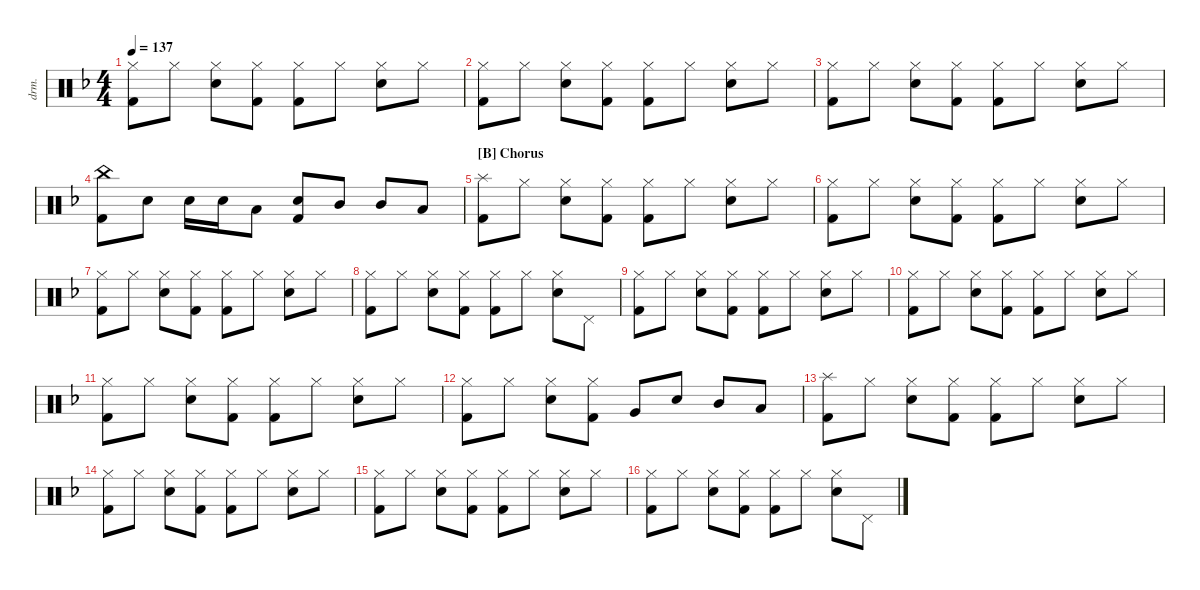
\defaultSystemsLayout 4
\hideDynamics
\bracketExtendMode nobrackets
\track ("Drumkit" "drm.") {defaultSystemsLayout 4 instrument percussion}
\staff {score}
\articulation defaults
\ts (4 4)
\tempo 137
\clef neutral
\ks f
("Kick (hit) 2"{acc forcenatural} "Hi-Hat (closed)"{acc forcenatural}).8{dy mf beam Down} "Hi-Hat (closed)"{acc forcenatural}.8{beam Down} ("Hi-Hat (closed)"{acc forcenatural} "Snare (hit) 2"{acc forcenatural}).8{beam Down} ("Hi-Hat (closed)"{acc forcenatural} "Kick (hit) 2"{acc forcenatural}).8{beam Down} ("Hi-Hat (closed)"{acc forcenatural} "Kick (hit) 2"{acc forcenatural}).8{beam Down} "Hi-Hat (closed)"{acc forcenatural}.8{beam Down} ("Hi-Hat (closed)"{acc forcenatural} "Snare (hit) 2"{acc forcenatural}).8{beam Down} "Hi-Hat (closed)"{acc forcenatural}.8{beam Down} |
("Kick (hit) 2"{acc forcenatural} "Hi-Hat (closed)"{acc forcenatural}).8{beam Down} "Hi-Hat (closed)"{acc forcenatural}.8{beam Down} ("Hi-Hat (closed)"{acc forcenatural} "Snare (hit) 2"{acc forcenatural}).8{beam Down} ("Hi-Hat (closed)"{acc forcenatural} "Kick (hit) 2"{acc forcenatural}).8{beam Down} ("Hi-Hat (closed)"{acc forcenatural} "Kick (hit) 2"{acc forcenatural}).8{beam Down} "Hi-Hat (closed)"{acc forcenatural}.8{beam Down} ("Hi-Hat (closed)"{acc forcenatural} "Snare (hit) 2"{acc forcenatural}).8{beam Down} "Hi-Hat (closed)"{acc forcenatural}.8{beam Down} |
("Kick (hit) 2"{acc forcenatural} "Hi-Hat (closed)"{acc forcenatural}).8{beam Down} "Hi-Hat (closed)"{acc forcenatural}.8{beam Down} ("Hi-Hat (closed)"{acc forcenatural} "Snare (hit) 2"{acc forcenatural}).8{beam Down} ("Hi-Hat (closed)"{acc forcenatural} "Kick (hit) 2"{acc forcenatural}).8{beam Down} ("Hi-Hat (closed)"{acc forcenatural} "Kick (hit) 2"{acc forcenatural}).8{beam Down} "Hi-Hat (closed)"{acc forcenatural}.8{beam Down} ("Hi-Hat (closed)"{acc forcenatural} "Snare (hit) 2"{acc forcenatural}).8{beam Down} "Hi-Hat (closed)"{acc forcenatural}.8{beam Down} |
("Kick (hit) 2"{acc forcenatural} "China (hit)"{acc forcenatural}).8{beam Down} "Snare (hit) 2"{acc forcenatural}.8{beam Down} "Snare (hit) 2"{acc forcenatural}.16{beam Down} "Snare (hit) 2"{acc forcenatural}.16{beam Down} "Low Tom (hit)"{acc forcenatural}.8{beam Down} ("Kick (hit) 2"{acc forcenatural} "Snare (hit) 2"{acc forcenatural}).8{beam Up} "Mid Tom (hit)"{acc forcenatural}.8{beam Up} "Mid Tom (hit)"{acc forcenatural}.8{beam Up} "Low Tom (hit)"{acc forcenatural}.8{beam Up} |
\section ("B" "Chorus")
("Kick (hit) 2"{acc forcenatural} "Splash (hit)"{acc forcenatural}).8{beam Down} "Hi-Hat (closed)"{acc forcenatural}.8{beam Down} ("Hi-Hat (closed)"{acc forcenatural} "Snare (hit) 2"{acc forcenatural}).8{beam Down} ("Hi-Hat (closed)"{acc forcenatural} "Kick (hit) 2"{acc forcenatural}).8{beam Down} ("Hi-Hat (closed)"{acc forcenatural} "Kick (hit) 2"{acc forcenatural}).8{beam Down} "Hi-Hat (closed)"{acc forcenatural}.8{beam Down} ("Hi-Hat (closed)"{acc forcenatural} "Snare (hit) 2"{acc forcenatural}).8{beam Down} "Hi-Hat (closed)"{acc forcenatural}.8{beam Down} |
("Kick (hit) 2"{acc forcenatural} "Hi-Hat (closed)"{acc forcenatural}).8{beam Down} "Hi-Hat (closed)"{acc forcenatural}.8{beam Down} ("Hi-Hat (closed)"{acc forcenatural} "Snare (hit) 2"{acc forcenatural}).8{beam Down} ("Hi-Hat (closed)"{acc forcenatural} "Kick (hit) 2"{acc forcenatural}).8{beam Down} ("Hi-Hat (closed)"{acc forcenatural} "Kick (hit) 2"{acc forcenatural}).8{beam Down} "Hi-Hat (closed)"{acc forcenatural}.8{beam Down} ("Hi-Hat (closed)"{acc forcenatural} "Snare (hit) 2"{acc forcenatural}).8{beam Down} "Hi-Hat (closed)"{acc forcenatural}.8{beam Down} |
("Kick (hit) 2"{acc forcenatural} "Hi-Hat (closed)"{acc forcenatural}).8{beam Down} "Hi-Hat (closed)"{acc forcenatural}.8{beam Down} ("Hi-Hat (closed)"{acc forcenatural} "Snare (hit) 2"{acc forcenatural}).8{beam Down} ("Hi-Hat (closed)"{acc forcenatural} "Kick (hit) 2"{acc forcenatural}).8{beam Down} ("Hi-Hat (closed)"{acc forcenatural} "Kick (hit) 2"{acc forcenatural}).8{beam Down} "Hi-Hat (closed)"{acc forcenatural}.8{beam Down} ("Hi-Hat (closed)"{acc forcenatural} "Snare (hit) 2"{acc forcenatural}).8{beam Down} "Hi-Hat (closed)"{acc forcenatural}.8{beam Down} |
("Kick (hit) 2"{acc forcenatural} "Hi-Hat (closed)"{acc forcenatural}).8{beam Down} "Hi-Hat (closed)"{acc forcenatural}.8{beam Down} ("Hi-Hat (closed)"{acc forcenatural} "Snare (hit) 2"{acc forcenatural}).8{beam Down} ("Hi-Hat (closed)"{acc forcenatural} "Kick (hit) 2"{acc forcenatural}).8{beam Down} ("Hi-Hat (closed)"{acc forcenatural} "Kick (hit) 2"{acc forcenatural}).8{beam Down} "Hi-Hat (closed)"{acc forcenatural}.8{beam Down} ("Hi-Hat (closed)"{acc forcenatural} "Snare (hit) 2"{acc forcenatural}).8{beam Down} "Pedal Hi-Hat (hit)"{acc forcenatural}.8{beam Down} |
("Kick (hit) 2"{acc forcenatural} "Hi-Hat (closed)"{acc forcenatural}).8{beam Down} "Hi-Hat (closed)"{acc forcenatural}.8{beam Down} ("Hi-Hat (closed)"{acc forcenatural} "Snare (hit) 2"{acc forcenatural}).8{beam Down} ("Hi-Hat (closed)"{acc forcenatural} "Kick (hit) 2"{acc forcenatural}).8{beam Down} ("Hi-Hat (closed)"{acc forcenatural} "Kick (hit) 2"{acc forcenatural}).8{beam Down} "Hi-Hat (closed)"{acc forcenatural}.8{beam Down} ("Hi-Hat (closed)"{acc forcenatural} "Snare (hit) 2"{acc forcenatural}).8{beam Down} "Hi-Hat (closed)"{acc forcenatural}.8{beam Down} |
("Kick (hit) 2"{acc forcenatural} "Hi-Hat (closed)"{acc forcenatural}).8{beam Down} "Hi-Hat (closed)"{acc forcenatural}.8{beam Down} ("Hi-Hat (closed)"{acc forcenatural} "Snare (hit) 2"{acc forcenatural}).8{beam Down} ("Hi-Hat (closed)"{acc forcenatural} "Kick (hit) 2"{acc forcenatural}).8{beam Down} ("Hi-Hat (closed)"{acc forcenatural} "Kick (hit) 2"{acc forcenatural}).8{beam Down} "Hi-Hat (closed)"{acc forcenatural}.8{beam Down} ("Hi-Hat (closed)"{acc forcenatural} "Snare (hit) 2"{acc forcenatural}).8{beam Down} "Hi-Hat (closed)"{acc forcenatural}.8{beam Down} |
("Kick (hit) 2"{acc forcenatural} "Hi-Hat (closed)"{acc forcenatural}).8{beam Down} "Hi-Hat (closed)"{acc forcenatural}.8{beam Down} ("Hi-Hat (closed)"{acc forcenatural} "Snare (hit) 2"{acc forcenatural}).8{beam Down} ("Hi-Hat (closed)"{acc forcenatural} "Kick (hit) 2"{acc forcenatural}).8{beam Down} ("Hi-Hat (closed)"{acc forcenatural} "Kick (hit) 2"{acc forcenatural}).8{beam Down} "Hi-Hat (closed)"{acc forcenatural}.8{beam Down} ("Hi-Hat (closed)"{acc forcenatural} "Snare (hit) 2"{acc forcenatural}).8{beam Down} "Hi-Hat (closed)"{acc forcenatural}.8{beam Down} |
("Kick (hit) 2"{acc forcenatural} "Hi-Hat (closed)"{acc forcenatural}).8{beam Down} "Hi-Hat (closed)"{acc forcenatural}.8{beam Down} ("Hi-Hat (closed)"{acc forcenatural} "Snare (hit) 2"{acc forcenatural}).8{beam Down} ("Hi-Hat (closed)"{acc forcenatural} "Kick (hit) 2"{acc forcenatural}).8{beam Down} "Very Low Tom (hit)"{acc forcenatural}.8{beam Up} "Snare (hit) 2"{acc forcenatural}.8{beam Up} "Mid Tom (hit)"{acc forcenatural}.8{beam Up} "Low Tom (hit)"{acc forcenatural}.8{beam Up} |
("Kick (hit) 2"{acc forcenatural} "Splash (hit)"{acc forcenatural}).8{beam Down} "Hi-Hat (closed)"{acc forcenatural}.8{beam Down} ("Hi-Hat (closed)"{acc forcenatural} "Snare (hit) 2"{acc forcenatural}).8{beam Down} ("Hi-Hat (closed)"{acc forcenatural} "Kick (hit) 2"{acc forcenatural}).8{beam Down} ("Hi-Hat (closed)"{acc forcenatural} "Kick (hit) 2"{acc forcenatural}).8{beam Down} "Hi-Hat (closed)"{acc forcenatural}.8{beam Down} ("Hi-Hat (closed)"{acc forcenatural} "Snare (hit) 2"{acc forcenatural}).8{beam Down} "Hi-Hat (closed)"{acc forcenatural}.8{beam Down} |
("Kick (hit) 2"{acc forcenatural} "Hi-Hat (closed)"{acc forcenatural}).8{beam Down} "Hi-Hat (closed)"{acc forcenatural}.8{beam Down} ("Hi-Hat (closed)"{acc forcenatural} "Snare (hit) 2"{acc forcenatural}).8{beam Down} ("Hi-Hat (closed)"{acc forcenatural} "Kick (hit) 2"{acc forcenatural}).8{beam Down} ("Hi-Hat (closed)"{acc forcenatural} "Kick (hit) 2"{acc forcenatural}).8{beam Down} "Hi-Hat (closed)"{acc forcenatural}.8{beam Down} ("Hi-Hat (closed)"{acc forcenatural} "Snare (hit) 2"{acc forcenatural}).8{beam Down} "Hi-Hat (closed)"{acc forcenatural}.8{beam Down} |
("Kick (hit) 2"{acc forcenatural} "Hi-Hat (closed)"{acc forcenatural}).8{beam Down} "Hi-Hat (closed)"{acc forcenatural}.8{beam Down} ("Hi-Hat (closed)"{acc forcenatural} "Snare (hit) 2"{acc forcenatural}).8{beam Down} ("Hi-Hat (closed)"{acc forcenatural} "Kick (hit) 2"{acc forcenatural}).8{beam Down} ("Hi-Hat (closed)"{acc forcenatural} "Kick (hit) 2"{acc forcenatural}).8{beam Down} "Hi-Hat (closed)"{acc forcenatural}.8{beam Down} ("Hi-Hat (closed)"{acc forcenatural} "Snare (hit) 2"{acc forcenatural}).8{beam Down} "Hi-Hat (closed)"{acc forcenatural}.8{beam Down} |
("Kick (hit) 2"{acc forcenatural} "Hi-Hat (closed)"{acc forcenatural}).8{beam Down} "Hi-Hat (closed)"{acc forcenatural}.8{beam Down} ("Hi-Hat (closed)"{acc forcenatural} "Snare (hit) 2"{acc forcenatural}).8{beam Down} ("Hi-Hat (closed)"{acc forcenatural} "Kick (hit) 2"{acc forcenatural}).8{beam Down} ("Hi-Hat (closed)"{acc forcenatural} "Kick (hit) 2"{acc forcenatural}).8{beam Down} "Hi-Hat (closed)"{acc forcenatural}.8{beam Down} ("Hi-Hat (closed)"{acc forcenatural} "Snare (hit) 2"{acc forcenatural}).8{beam Down} "Pedal Hi-Hat (hit)"{acc forcenatural}.8{beam Down}
